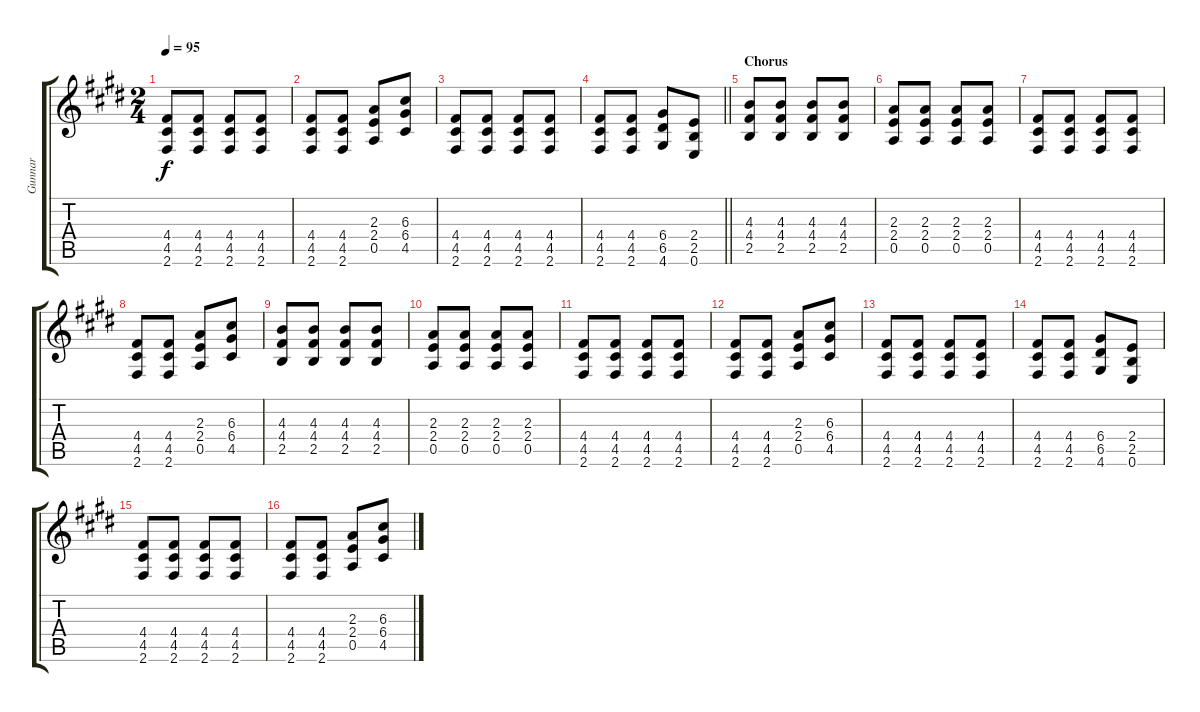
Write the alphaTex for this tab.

\track ("Gunnar" "Gunnar") {instrument distortionguitar}
\staff {score tabs}
\tuning (E4 B3 G3 D3 A2 E2) {hide}
\ts (2 4)
\tempo 95
\clef g2
\ks e
(4.4 4.5 2.6).8{dy f} (4.4 4.5 2.6).8 (4.4 4.5 2.6).8 (4.4 4.5 2.6).8 |
(4.4 4.5 2.6).8 (4.4 4.5 2.6).8 (2.3 2.4 0.5).8 (6.3 6.4 4.5).8 |
(4.4 4.5 2.6).8 (4.4 4.5 2.6).8 (4.4 4.5 2.6).8 (4.4 4.5 2.6).8 |
\barLineRight lightlight
(4.4 4.5 2.6).8 (4.4 4.5 2.6).8 (6.4 6.5 4.6).8 (2.4 2.5 0.6).8 |
\section ("" "Chorus")
(4.3 4.4 2.5).8 (4.3 4.4 2.5).8 (4.3 4.4 2.5).8 (4.3 4.4 2.5).8 |
(2.3 2.4 0.5).8 (2.3 2.4 0.5).8 (2.3 2.4 0.5).8 (2.3 2.4 0.5).8 |
(4.4 4.5 2.6).8 (4.4 4.5 2.6).8 (4.4 4.5 2.6).8 (4.4 4.5 2.6).8 |
(4.4 4.5 2.6).8 (4.4 4.5 2.6).8 (2.3 2.4 0.5).8 (6.3 6.4 4.5).8 |
(4.3 4.4 2.5).8 (4.3 4.4 2.5).8 (4.3 4.4 2.5).8 (4.3 4.4 2.5).8 |
(2.3 2.4 0.5).8 (2.3 2.4 0.5).8 (2.3 2.4 0.5).8 (2.3 2.4 0.5).8 |
(4.4 4.5 2.6).8 (4.4 4.5 2.6).8 (4.4 4.5 2.6).8 (4.4 4.5 2.6).8 |
(4.4 4.5 2.6).8 (4.4 4.5 2.6).8 (2.3 2.4 0.5).8 (6.3 6.4 4.5).8 |
(4.4 4.5 2.6).8 (4.4 4.5 2.6).8 (4.4 4.5 2.6).8 (4.4 4.5 2.6).8 |
(4.4 4.5 2.6).8 (4.4 4.5 2.6).8 (6.4 6.5 4.6).8 (2.4 2.5 0.6).8 |
(4.4 4.5 2.6).8 (4.4 4.5 2.6).8 (4.4 4.5 2.6).8 (4.4 4.5 2.6).8 |
(4.4 4.5 2.6).8 (4.4 4.5 2.6).8 (2.3 2.4 0.5).8 (6.3 6.4 4.5).8
